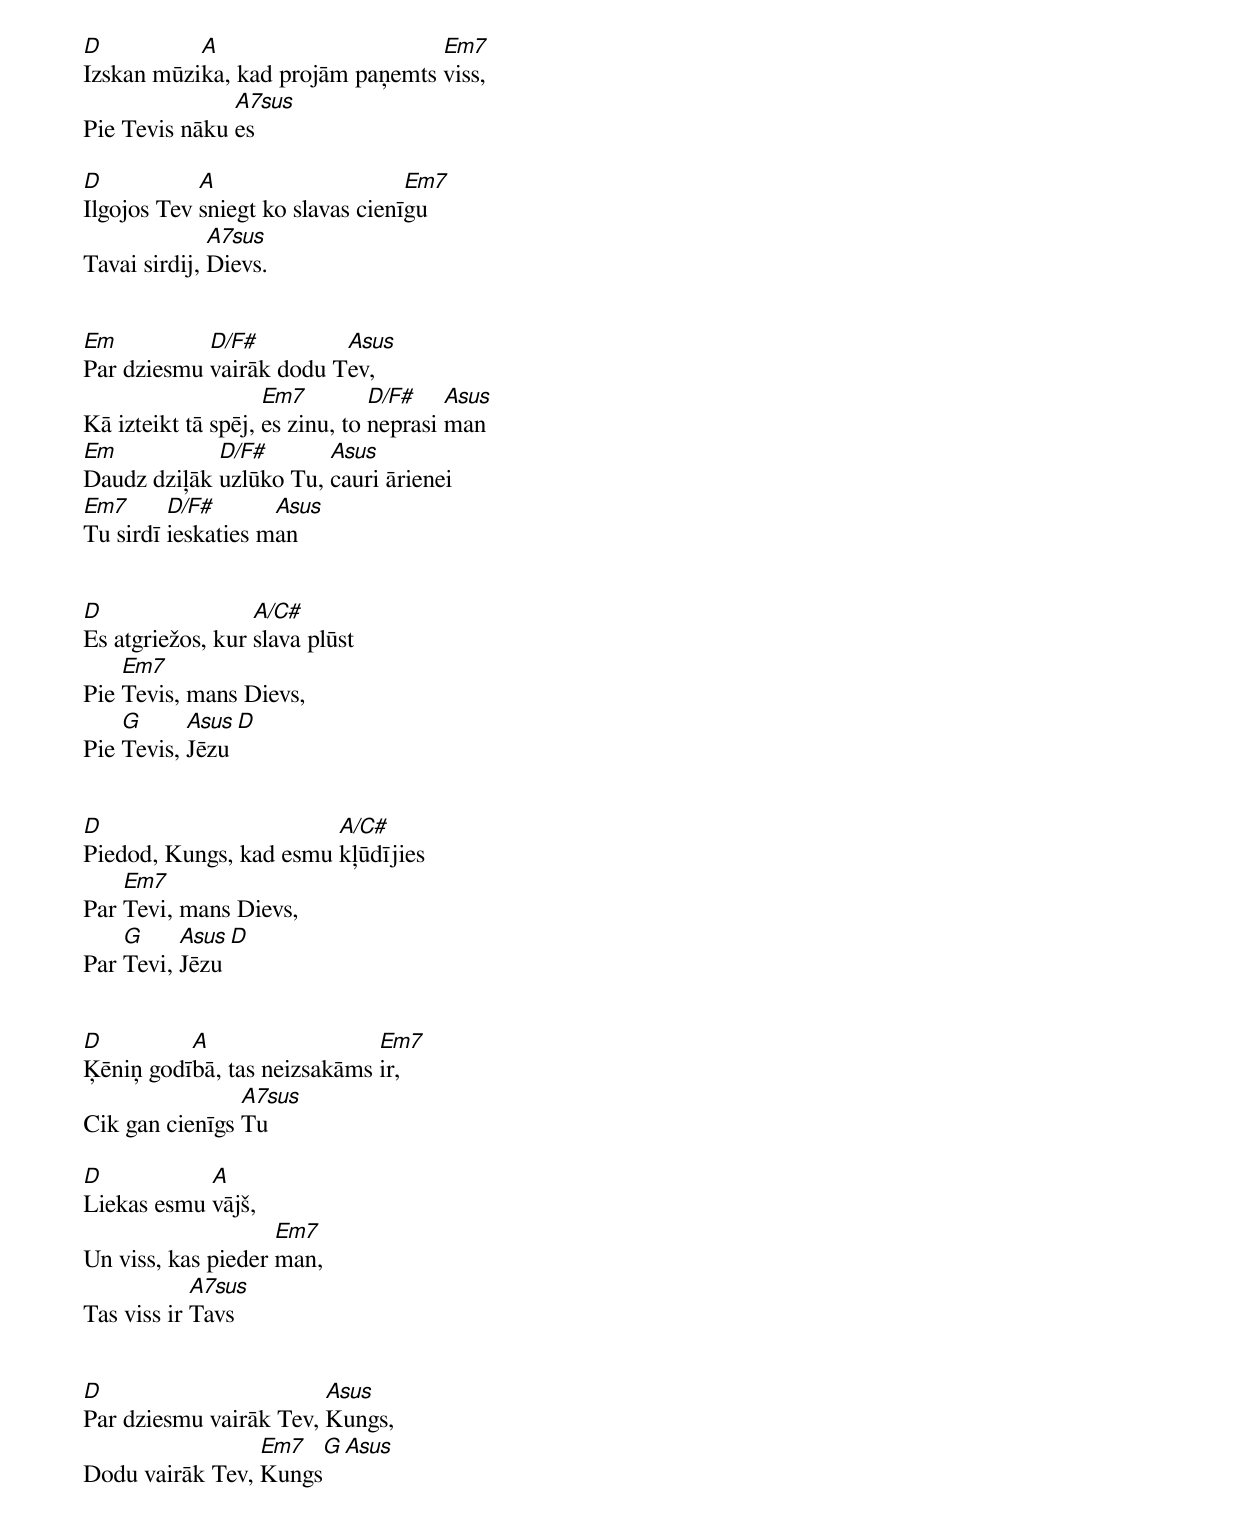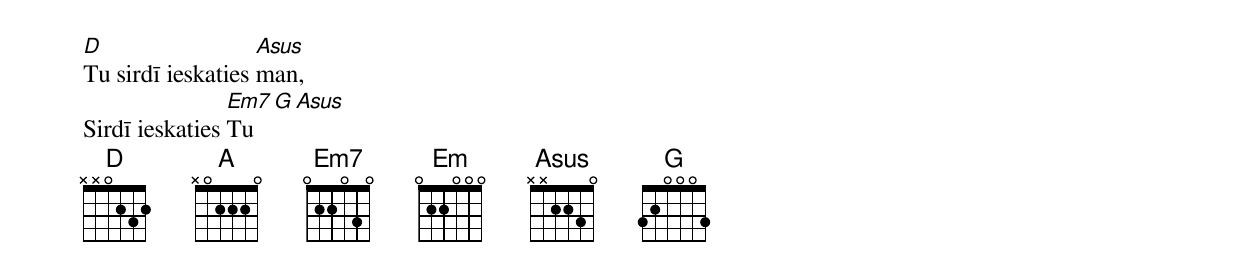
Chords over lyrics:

D          A                      Em7
Izskan mūzika, kad projām paņemts viss,
               A7sus
Pie Tevis nāku es

D           A                     Em7
Ilgojos Tev sniegt ko slavas cienīgu
              A7sus
Tavai sirdij, Dievs.


Em          D/F#         Asus
Par dziesmu vairāk dodu Tev,
                    Em7         D/F#    Asus
Kā izteikt tā spēj, es zinu, to neprasi man
Em           D/F#       Asus
Daudz dziļāk uzlūko Tu, cauri ārienei
Em7      D/F#       Asus
Tu sirdī ieskaties man


D                 A/C#
Es atgriežos, kur slava plūst
    Em7
Pie Tevis, mans Dievs,
    G      Asus  D
Pie Tevis, Jēzu


D                       A/C#
Piedod, Kungs, kad esmu kļūdījies
    Em7
Par Tevi, mans Dievs,
    G     Asus  D
Par Tevi, Jēzu


D         A                  Em7
Ķēniņ godībā, tas neizsakāms ir,
                A7sus
Cik gan cienīgs Tu

D           A
Liekas esmu vājš,
                    Em7
Un viss, kas pieder man,
            A7sus
Tas viss ir Tavs


D                       Asus
Par dziesmu vairāk Tev, Kungs,
                 Em7   G Asus
Dodu vairāk Tev, Kungs
D                  Asus
Tu sirdī ieskaties man,
                Em7  G Asus
Sirdī ieskaties Tu
